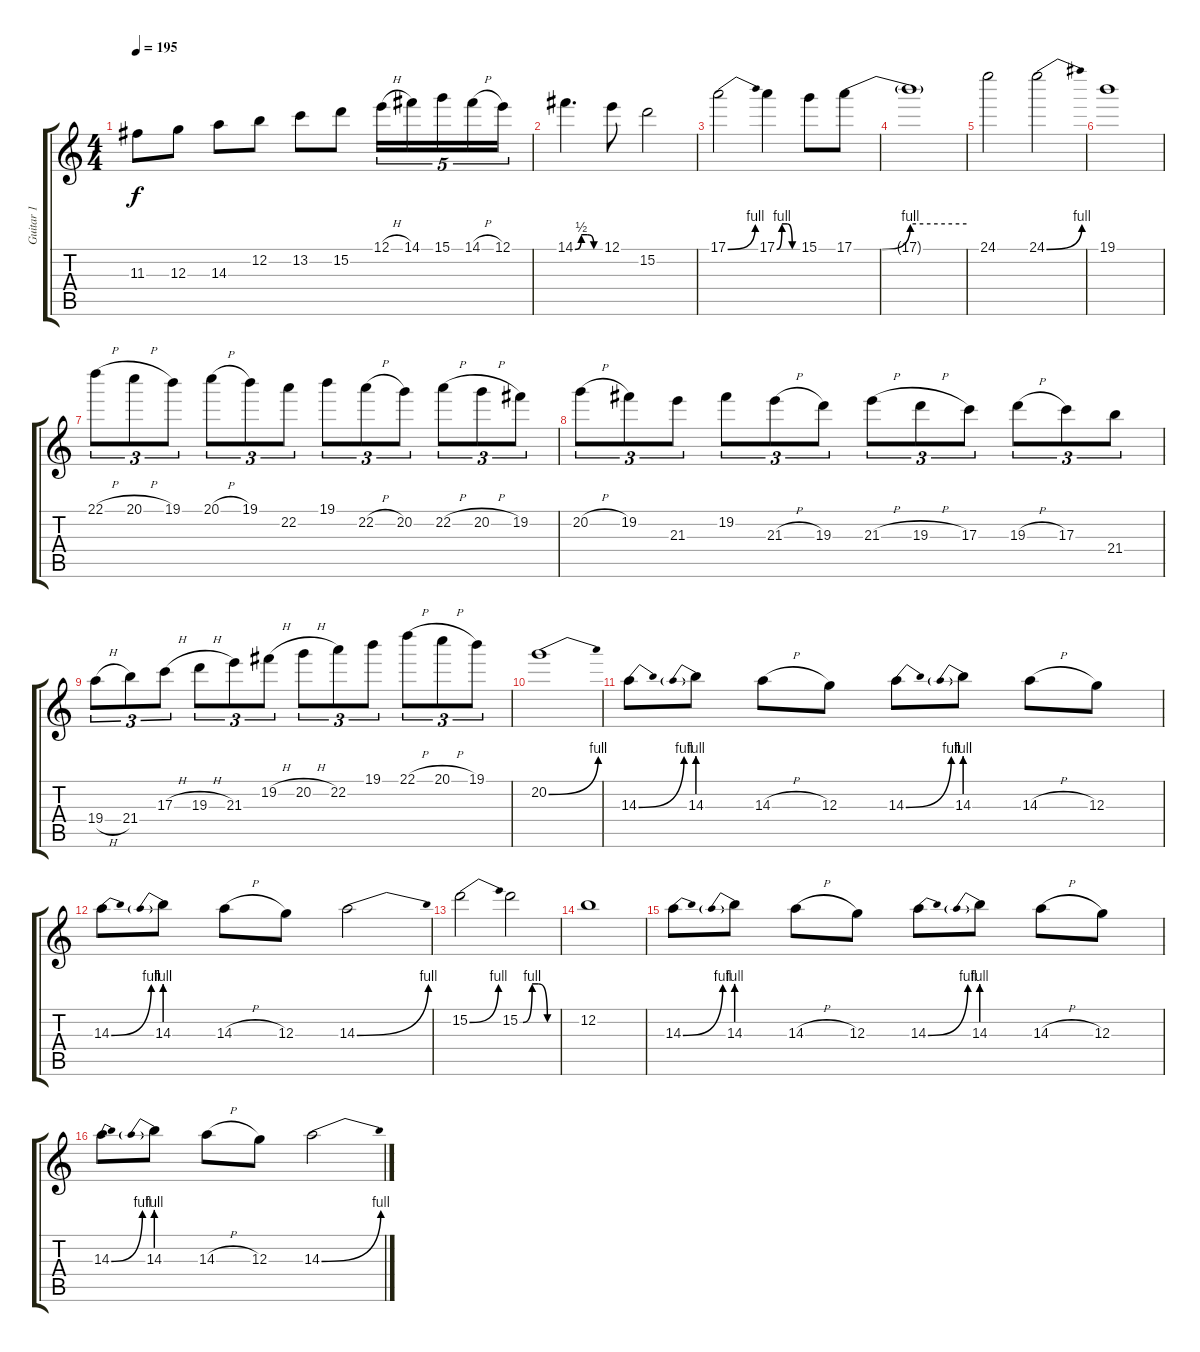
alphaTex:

\track ("Guitar 1" "Guitar 1") {instrument overdrivenguitar}
\staff {score tabs}
\tuning (E4 B3 G3 D3 A2 E2) {hide}
\ts (4 4)
\tempo 195
\clef g2
\ks c
11.3.8{dy f} 12.3.8 14.3.8 12.2.8 13.2.8 15.2.8 12.1{h}.16{tu (5 4)} 14.1.16{tu (5 4)} 15.1.16{tu (5 4)} 14.1{h}.16{tu (5 4)} 12.1.16{tu (5 4)} |
14.1{be (custom 0 0 15 2 30 2 45 0 60 0)}.4{d} 12.1.8 15.2.2 |
17.1{be (bend 0 0 60 4)}.2 17.1{be (custom 0 0 15 4 30 4 45 0 60 0)}.4 15.1.8 17.1{be (custom 0 0 15 0 30 4 60 4)}.8 |
17.1{t}.1 |
24.1.2 24.1{be (bend 0 0 60 4)}.2 |
19.1.1 |
22.1{h}.8{tu (3 2)} 20.1{h}.8{tu (3 2)} 19.1.8{tu (3 2)} 20.1{h}.8{tu (3 2)} 19.1.8{tu (3 2)} 22.2.8{tu (3 2)} 19.1.8{tu (3 2)} 22.2{h}.8{tu (3 2)} 20.2.8{tu (3 2)} 22.2{h}.8{tu (3 2)} 20.2{h}.8{tu (3 2)} 19.2.8{tu (3 2)} |
20.2{h}.8{tu (3 2)} 19.2.8{tu (3 2)} 21.3.8{tu (3 2)} 19.2.8{tu (3 2)} 21.3{h}.8{tu (3 2)} 19.3.8{tu (3 2)} 21.3{h}.8{tu (3 2)} 19.3{h}.8{tu (3 2)} 17.3.8{tu (3 2)} 19.3{h}.8{tu (3 2)} 17.3.8{tu (3 2)} 21.4.8{tu (3 2)} |
19.4{h}.8{tu (3 2)} 21.4.8{tu (3 2)} 17.3{h}.8{tu (3 2)} 19.3{h}.8{tu (3 2)} 21.3.8{tu (3 2)} 19.2{h}.8{tu (3 2)} 20.2{h}.8{tu (3 2)} 22.2.8{tu (3 2)} 19.1.8{tu (3 2)} 22.1{h}.8{tu (3 2)} 20.1{h}.8{tu (3 2)} 19.1.8{tu (3 2)} |
20.2{be (bend 0 0 60 4)}.1 |
14.3{be (bend 0 0 60 4)}.8 14.3{be (prebend 0 4 60 4)}.8 14.3{h}.8 12.3.8 14.3{be (bend 0 0 60 4)}.8 14.3{be (prebend 0 4 60 4)}.8 14.3{h}.8 12.3.8 |
14.3{be (bend 0 0 60 4)}.8 14.3{be (prebend 0 4 60 4)}.8 14.3{h}.8 12.3.8 14.3{be (bend 0 0 60 4)}.2 |
15.2{be (bend 0 0 60 4)}.2 15.2{be (custom 0 0 5 0 20 4 30 4 45 0 60 0)}.2 |
12.2.1 |
14.3{be (bend 0 0 60 4)}.8 14.3{be (prebend 0 4 60 4)}.8 14.3{h}.8 12.3.8 14.3{be (bend 0 0 60 4)}.8 14.3{be (prebend 0 4 60 4)}.8 14.3{h}.8 12.3.8 |
14.3{be (bend 0 0 60 4)}.8 14.3{be (prebend 0 4 60 4)}.8 14.3{h}.8 12.3.8 14.3{be (bend 0 0 60 4)}.2
